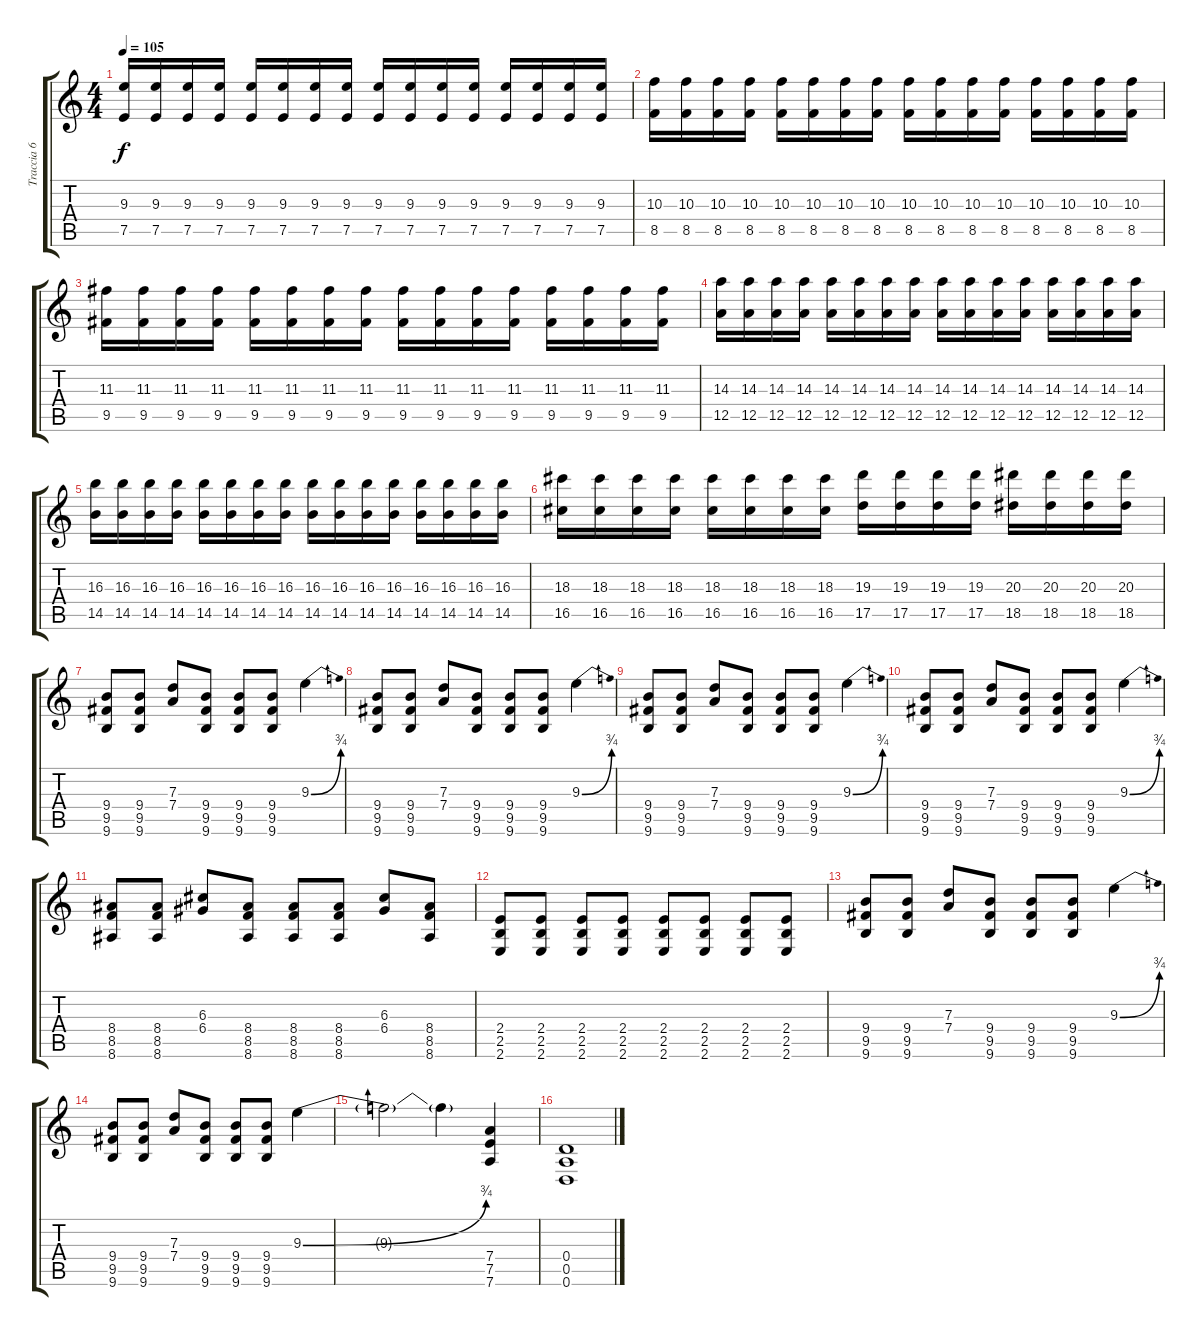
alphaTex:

\track ("Traccia 6" "Traccia 6") {instrument overdrivenguitar}
\staff {score tabs}
\tuning (E4 A3 G3 D3 A2 D2) {hide}
\ts (4 4)
\tempo 105
\clef g2
\ks c
(9.3 7.5).16{dy f} (9.3 7.5).16 (9.3 7.5).16 (9.3 7.5).16 (9.3 7.5).16 (9.3 7.5).16 (9.3 7.5).16 (9.3 7.5).16 (9.3 7.5).16 (9.3 7.5).16 (9.3 7.5).16 (9.3 7.5).16 (9.3 7.5).16 (9.3 7.5).16 (9.3 7.5).16 (9.3 7.5).16 |
(10.3 8.5).16 (10.3 8.5).16 (10.3 8.5).16 (10.3 8.5).16 (10.3 8.5).16 (10.3 8.5).16 (10.3 8.5).16 (10.3 8.5).16 (10.3 8.5).16 (10.3 8.5).16 (10.3 8.5).16 (10.3 8.5).16 (10.3 8.5).16 (10.3 8.5).16 (10.3 8.5).16 (10.3 8.5).16 |
(11.3 9.5).16 (11.3 9.5).16 (11.3 9.5).16 (11.3 9.5).16 (11.3 9.5).16 (11.3 9.5).16 (11.3 9.5).16 (11.3 9.5).16 (11.3 9.5).16 (11.3 9.5).16 (11.3 9.5).16 (11.3 9.5).16 (11.3 9.5).16 (11.3 9.5).16 (11.3 9.5).16 (11.3 9.5).16 |
(14.3 12.5).16 (14.3 12.5).16 (14.3 12.5).16 (14.3 12.5).16 (14.3 12.5).16 (14.3 12.5).16 (14.3 12.5).16 (14.3 12.5).16 (14.3 12.5).16 (14.3 12.5).16 (14.3 12.5).16 (14.3 12.5).16 (14.3 12.5).16 (14.3 12.5).16 (14.3 12.5).16 (14.3 12.5).16 |
(16.3 14.5).16 (16.3 14.5).16 (16.3 14.5).16 (16.3 14.5).16 (16.3 14.5).16 (16.3 14.5).16 (16.3 14.5).16 (16.3 14.5).16 (16.3 14.5).16 (16.3 14.5).16 (16.3 14.5).16 (16.3 14.5).16 (16.3 14.5).16 (16.3 14.5).16 (16.3 14.5).16 (16.3 14.5).16 |
(18.3 16.5).16 (18.3 16.5).16 (18.3 16.5).16 (18.3 16.5).16 (18.3 16.5).16 (18.3 16.5).16 (18.3 16.5).16 (18.3 16.5).16 (19.3 17.5).16 (19.3 17.5).16 (19.3 17.5).16 (19.3 17.5).16 (20.3 18.5).16 (20.3 18.5).16 (20.3 18.5).16 (20.3 18.5).16 |
(9.4 9.5 9.6).8 (9.4 9.5 9.6).8 (7.3 7.4).8 (9.4 9.5 9.6).8 (9.4 9.5 9.6).8 (9.4 9.5 9.6).8 9.3{be (bend 0 0 60 3)}.4 |
(9.4 9.5 9.6).8 (9.4 9.5 9.6).8 (7.3 7.4).8 (9.4 9.5 9.6).8 (9.4 9.5 9.6).8 (9.4 9.5 9.6).8 9.3{be (bend 0 0 60 3)}.4 |
(9.4 9.5 9.6).8 (9.4 9.5 9.6).8 (7.3 7.4).8 (9.4 9.5 9.6).8 (9.4 9.5 9.6).8 (9.4 9.5 9.6).8 9.3{be (bend 0 0 60 3)}.4 |
(9.4 9.5 9.6).8 (9.4 9.5 9.6).8 (7.3 7.4).8 (9.4 9.5 9.6).8 (9.4 9.5 9.6).8 (9.4 9.5 9.6).8 9.3{be (bend 0 0 60 3)}.4 |
(8.4 8.5 8.6).8 (8.4 8.5 8.6).8 (6.3 6.4).8 (8.4 8.5 8.6).8 (8.4 8.5 8.6).8 (8.4 8.5 8.6).8 (6.3 6.4).8 (8.4 8.5 8.6).8 |
(2.4 2.5 2.6).8 (2.4 2.5 2.6).8 (2.4 2.5 2.6).8 (2.4 2.5 2.6).8 (2.4 2.5 2.6).8 (2.4 2.5 2.6).8 (2.4 2.5 2.6).8 (2.4 2.5 2.6).8 |
(9.4 9.5 9.6).8 (9.4 9.5 9.6).8 (7.3 7.4).8 (9.4 9.5 9.6).8 (9.4 9.5 9.6).8 (9.4 9.5 9.6).8 9.3{be (bend 0 0 60 3)}.4 |
(9.4 9.5 9.6).8 (9.4 9.5 9.6).8 (7.3 7.4).8 (9.4 9.5 9.6).8 (9.4 9.5 9.6).8 (9.4 9.5 9.6).8 9.3{be (bend 0 0 60 3)}.4 |
9.3{t}.2 9.3{t}.4 (7.4 7.5 7.6).4 |
(0.4 0.5 0.6).1
